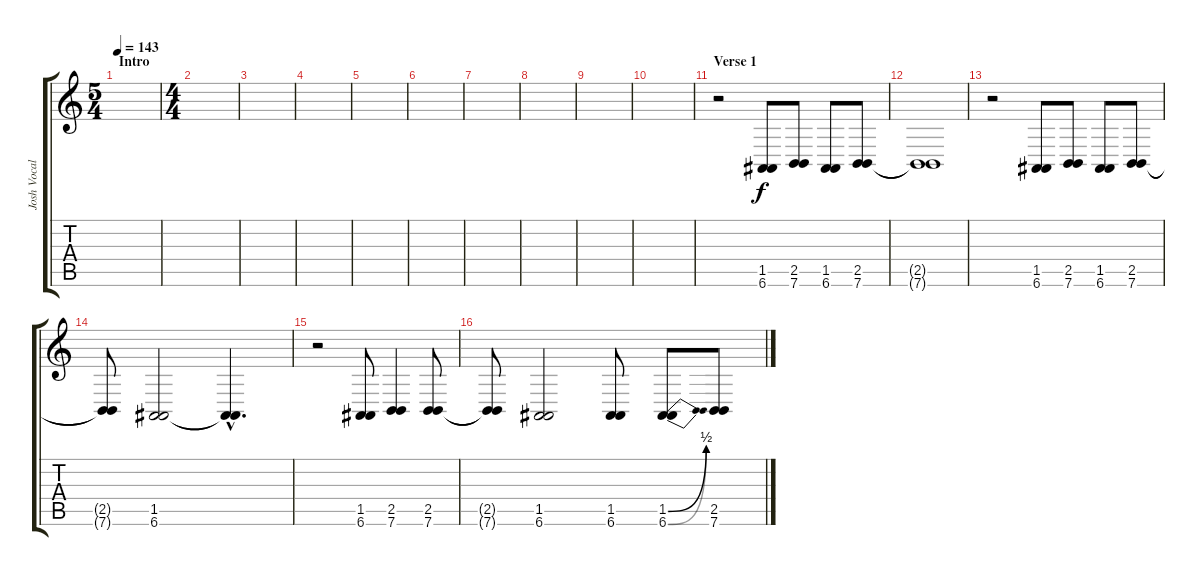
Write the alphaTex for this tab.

\track ("Josh Vocals" "Josh Vocal") {instrument baritonesax}
\staff {score tabs}
\tuning (E4 B3 G3 D3 A2 E2) {hide}
\ts (5 4)
\section ("" "Intro")
\tempo 143
\clef g2
\ks c
|
\ts (4 4)
|
|
|
|
|
|
|
|
|
\section ("" "Verse 1")
r.2 (1.5 6.6).8 (2.5 7.6).8 (1.5 6.6).8 (2.5 7.6).8 |
(2.5{t} 7.6{t}).1 |
r.2 (1.5 6.6).8 (2.5 7.6).8 (1.5 6.6).8 (2.5 7.6).8 |
(2.5{t} 7.6{t}).8 (1.5 6.6).2 (1.5{hac t} 6.6{hac t}).4{d} |
r.2 (1.5 6.6).8 (2.5 7.6).4 (2.5 7.6).8 |
(2.5{t} 7.6{t}).8 (1.5 6.6).2 (1.5 6.6).8 (1.5{be (bend 0 0 60 2)} 6.6{be (bend 0 0 60 2)}).8 (2.5 7.6).8
